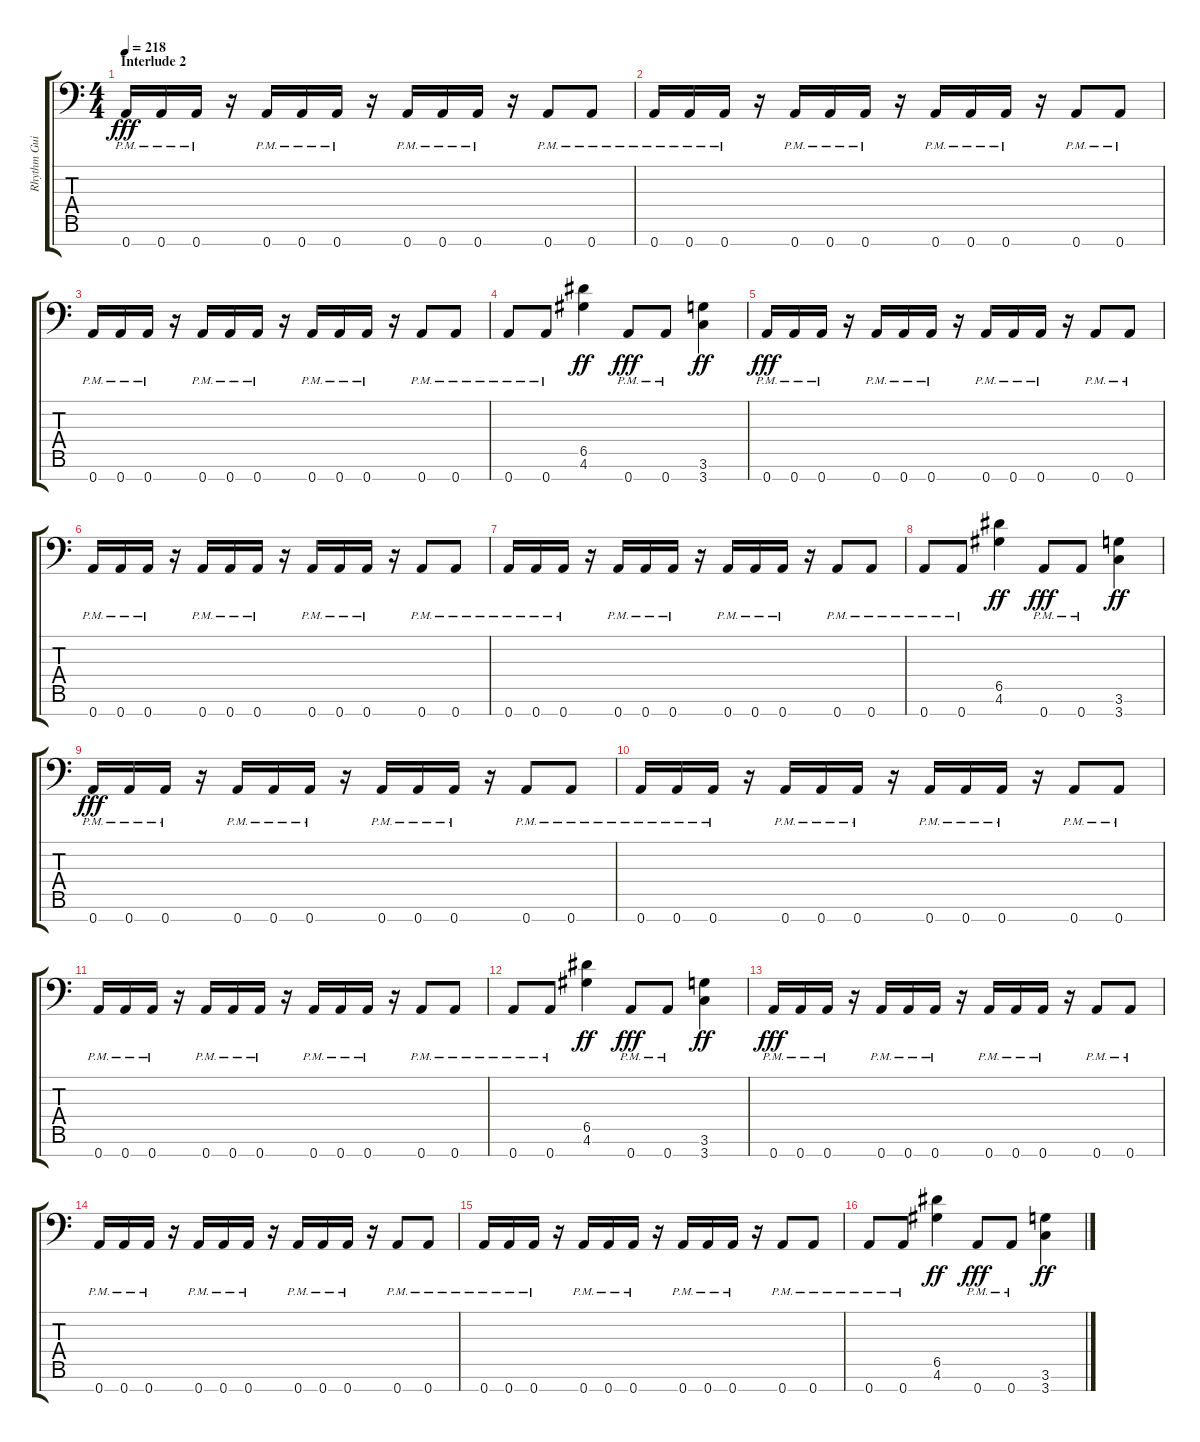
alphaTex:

\track ("Rhythm Guitar 1" "Rhythm Gui") {instrument distortionguitar}
\staff {score tabs}
\tuning (E4 B3 G3 D3 A2 E2 A1) {hide}
\ts (4 4)
\section ("" "Interlude 2")
\tempo 218
\clef f4
\ks c
0.7{pm}.16{dy fff} 0.7{pm}.16 0.7{pm}.16 r.16 0.7{pm}.16 0.7{pm}.16 0.7{pm}.16 r.16 0.7{pm}.16 0.7{pm}.16 0.7{pm}.16 r.16 0.7{pm}.8 0.7{pm}.8 |
0.7{pm}.16 0.7{pm}.16 0.7{pm}.16 r.16 0.7{pm}.16 0.7{pm}.16 0.7{pm}.16 r.16 0.7{pm}.16 0.7{pm}.16 0.7{pm}.16 r.16 0.7{pm}.8 0.7{pm}.8 |
0.7{pm}.16 0.7{pm}.16 0.7{pm}.16 r.16 0.7{pm}.16 0.7{pm}.16 0.7{pm}.16 r.16 0.7{pm}.16 0.7{pm}.16 0.7{pm}.16 r.16 0.7{pm}.8 0.7{pm}.8 |
0.7{pm}.8 0.7{pm}.8 (6.5 4.6).4{dy ff} 0.7{pm}.8{dy fff} 0.7{pm}.8 (3.6 3.7).4{dy ff} |
0.7{pm}.16{dy fff} 0.7{pm}.16 0.7{pm}.16 r.16 0.7{pm}.16 0.7{pm}.16 0.7{pm}.16 r.16 0.7{pm}.16 0.7{pm}.16 0.7{pm}.16 r.16 0.7{pm}.8 0.7{pm}.8 |
0.7{pm}.16 0.7{pm}.16 0.7{pm}.16 r.16 0.7{pm}.16 0.7{pm}.16 0.7{pm}.16 r.16 0.7{pm}.16 0.7{pm}.16 0.7{pm}.16 r.16 0.7{pm}.8 0.7{pm}.8 |
0.7{pm}.16 0.7{pm}.16 0.7{pm}.16 r.16 0.7{pm}.16 0.7{pm}.16 0.7{pm}.16 r.16 0.7{pm}.16 0.7{pm}.16 0.7{pm}.16 r.16 0.7{pm}.8 0.7{pm}.8 |
0.7{pm}.8 0.7{pm}.8 (6.5 4.6).4{dy ff} 0.7{pm}.8{dy fff} 0.7{pm}.8 (3.6 3.7).4{dy ff} |
0.7{pm}.16{dy fff} 0.7{pm}.16 0.7{pm}.16 r.16 0.7{pm}.16 0.7{pm}.16 0.7{pm}.16 r.16 0.7{pm}.16 0.7{pm}.16 0.7{pm}.16 r.16 0.7{pm}.8 0.7{pm}.8 |
0.7{pm}.16 0.7{pm}.16 0.7{pm}.16 r.16 0.7{pm}.16 0.7{pm}.16 0.7{pm}.16 r.16 0.7{pm}.16 0.7{pm}.16 0.7{pm}.16 r.16 0.7{pm}.8 0.7{pm}.8 |
0.7{pm}.16 0.7{pm}.16 0.7{pm}.16 r.16 0.7{pm}.16 0.7{pm}.16 0.7{pm}.16 r.16 0.7{pm}.16 0.7{pm}.16 0.7{pm}.16 r.16 0.7{pm}.8 0.7{pm}.8 |
0.7{pm}.8 0.7{pm}.8 (6.5 4.6).4{dy ff} 0.7{pm}.8{dy fff} 0.7{pm}.8 (3.6 3.7).4{dy ff} |
0.7{pm}.16{dy fff} 0.7{pm}.16 0.7{pm}.16 r.16 0.7{pm}.16 0.7{pm}.16 0.7{pm}.16 r.16 0.7{pm}.16 0.7{pm}.16 0.7{pm}.16 r.16 0.7{pm}.8 0.7{pm}.8 |
0.7{pm}.16 0.7{pm}.16 0.7{pm}.16 r.16 0.7{pm}.16 0.7{pm}.16 0.7{pm}.16 r.16 0.7{pm}.16 0.7{pm}.16 0.7{pm}.16 r.16 0.7{pm}.8 0.7{pm}.8 |
0.7{pm}.16 0.7{pm}.16 0.7{pm}.16 r.16 0.7{pm}.16 0.7{pm}.16 0.7{pm}.16 r.16 0.7{pm}.16 0.7{pm}.16 0.7{pm}.16 r.16 0.7{pm}.8 0.7{pm}.8 |
0.7{pm}.8 0.7{pm}.8 (6.5 4.6).4{dy ff} 0.7{pm}.8{dy fff} 0.7{pm}.8 (3.6 3.7).4{dy ff}
